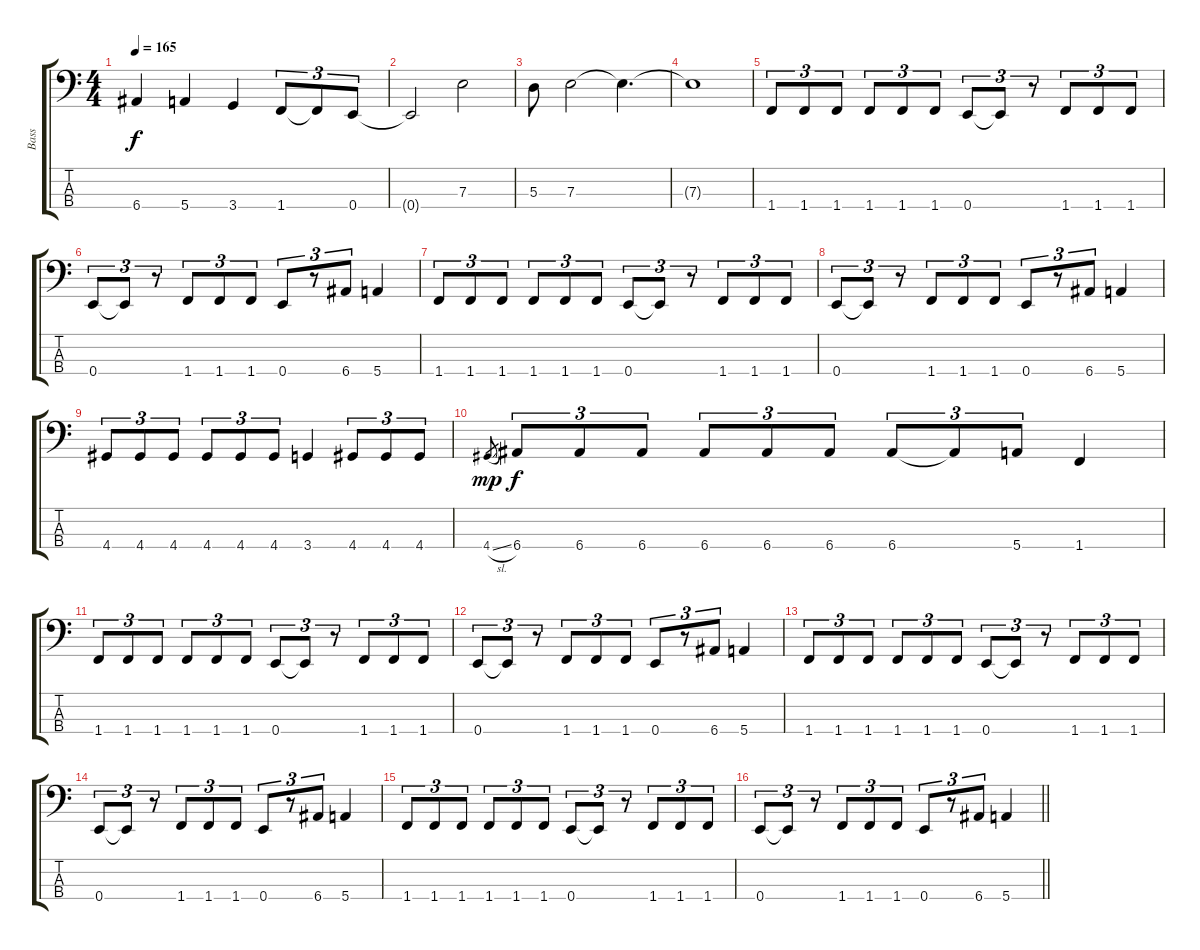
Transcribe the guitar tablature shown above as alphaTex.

\track ("Bass" "Bass") {instrument electricbassfinger}
\staff {score tabs}
\tuning (G2 D2 A1 E1) {hide}
\ts (4 4)
\tempo 165
\clef f4
\ks c
6.4.4{dy f} 5.4.4 3.4.4 1.4.8{tu (3 2)} 1.4{t}.8{tu (3 2)} 0.4.8{tu (3 2)} |
0.4{t}.2 7.3.2 |
5.3.8 7.3.2 7.3{t}.4{d} |
7.3{t}.1 |
1.4.8{tu (3 2)} 1.4.8{tu (3 2)} 1.4.8{tu (3 2)} 1.4.8{tu (3 2)} 1.4.8{tu (3 2)} 1.4.8{tu (3 2)} 0.4.8{tu (3 2)} 0.4{t}.8{tu (3 2)} r.8{tu (3 2)} 1.4.8{tu (3 2)} 1.4.8{tu (3 2)} 1.4.8{tu (3 2)} |
0.4.8{tu (3 2)} 0.4{t}.8{tu (3 2)} r.8{tu (3 2)} 1.4.8{tu (3 2)} 1.4.8{tu (3 2)} 1.4.8{tu (3 2)} 0.4.8{tu (3 2)} r.8{tu (3 2)} 6.4.8{tu (3 2)} 5.4.4 |
1.4.8{tu (3 2)} 1.4.8{tu (3 2)} 1.4.8{tu (3 2)} 1.4.8{tu (3 2)} 1.4.8{tu (3 2)} 1.4.8{tu (3 2)} 0.4.8{tu (3 2)} 0.4{t}.8{tu (3 2)} r.8{tu (3 2)} 1.4.8{tu (3 2)} 1.4.8{tu (3 2)} 1.4.8{tu (3 2)} |
0.4.8{tu (3 2)} 0.4{t}.8{tu (3 2)} r.8{tu (3 2)} 1.4.8{tu (3 2)} 1.4.8{tu (3 2)} 1.4.8{tu (3 2)} 0.4.8{tu (3 2)} r.8{tu (3 2)} 6.4.8{tu (3 2)} 5.4.4 |
4.4.8{tu (3 2)} 4.4.8{tu (3 2)} 4.4.8{tu (3 2)} 4.4.8{tu (3 2)} 4.4.8{tu (3 2)} 4.4.8{tu (3 2)} 3.4.4 4.4.8{tu (3 2)} 4.4.8{tu (3 2)} 4.4.8{tu (3 2)} |
4.4{sl}.8{gr dy mp} 6.4.8{tu (3 2) dy f} 6.4.8{tu (3 2)} 6.4.8{tu (3 2)} 6.4.8{tu (3 2)} 6.4.8{tu (3 2)} 6.4.8{tu (3 2)} 6.4.8{tu (3 2)} 6.4{t}.8{tu (3 2)} 5.4.8{tu (3 2)} 1.4.4 |
1.4.8{tu (3 2)} 1.4.8{tu (3 2)} 1.4.8{tu (3 2)} 1.4.8{tu (3 2)} 1.4.8{tu (3 2)} 1.4.8{tu (3 2)} 0.4.8{tu (3 2)} 0.4{t}.8{tu (3 2)} r.8{tu (3 2)} 1.4.8{tu (3 2)} 1.4.8{tu (3 2)} 1.4.8{tu (3 2)} |
0.4.8{tu (3 2)} 0.4{t}.8{tu (3 2)} r.8{tu (3 2)} 1.4.8{tu (3 2)} 1.4.8{tu (3 2)} 1.4.8{tu (3 2)} 0.4.8{tu (3 2)} r.8{tu (3 2)} 6.4.8{tu (3 2)} 5.4.4 |
1.4.8{tu (3 2)} 1.4.8{tu (3 2)} 1.4.8{tu (3 2)} 1.4.8{tu (3 2)} 1.4.8{tu (3 2)} 1.4.8{tu (3 2)} 0.4.8{tu (3 2)} 0.4{t}.8{tu (3 2)} r.8{tu (3 2)} 1.4.8{tu (3 2)} 1.4.8{tu (3 2)} 1.4.8{tu (3 2)} |
0.4.8{tu (3 2)} 0.4{t}.8{tu (3 2)} r.8{tu (3 2)} 1.4.8{tu (3 2)} 1.4.8{tu (3 2)} 1.4.8{tu (3 2)} 0.4.8{tu (3 2)} r.8{tu (3 2)} 6.4.8{tu (3 2)} 5.4.4 |
1.4.8{tu (3 2)} 1.4.8{tu (3 2)} 1.4.8{tu (3 2)} 1.4.8{tu (3 2)} 1.4.8{tu (3 2)} 1.4.8{tu (3 2)} 0.4.8{tu (3 2)} 0.4{t}.8{tu (3 2)} r.8{tu (3 2)} 1.4.8{tu (3 2)} 1.4.8{tu (3 2)} 1.4.8{tu (3 2)} |
\barLineRight lightlight
0.4.8{tu (3 2)} 0.4{t}.8{tu (3 2)} r.8{tu (3 2)} 1.4.8{tu (3 2)} 1.4.8{tu (3 2)} 1.4.8{tu (3 2)} 0.4.8{tu (3 2)} r.8{tu (3 2)} 6.4.8{tu (3 2)} 5.4.4
